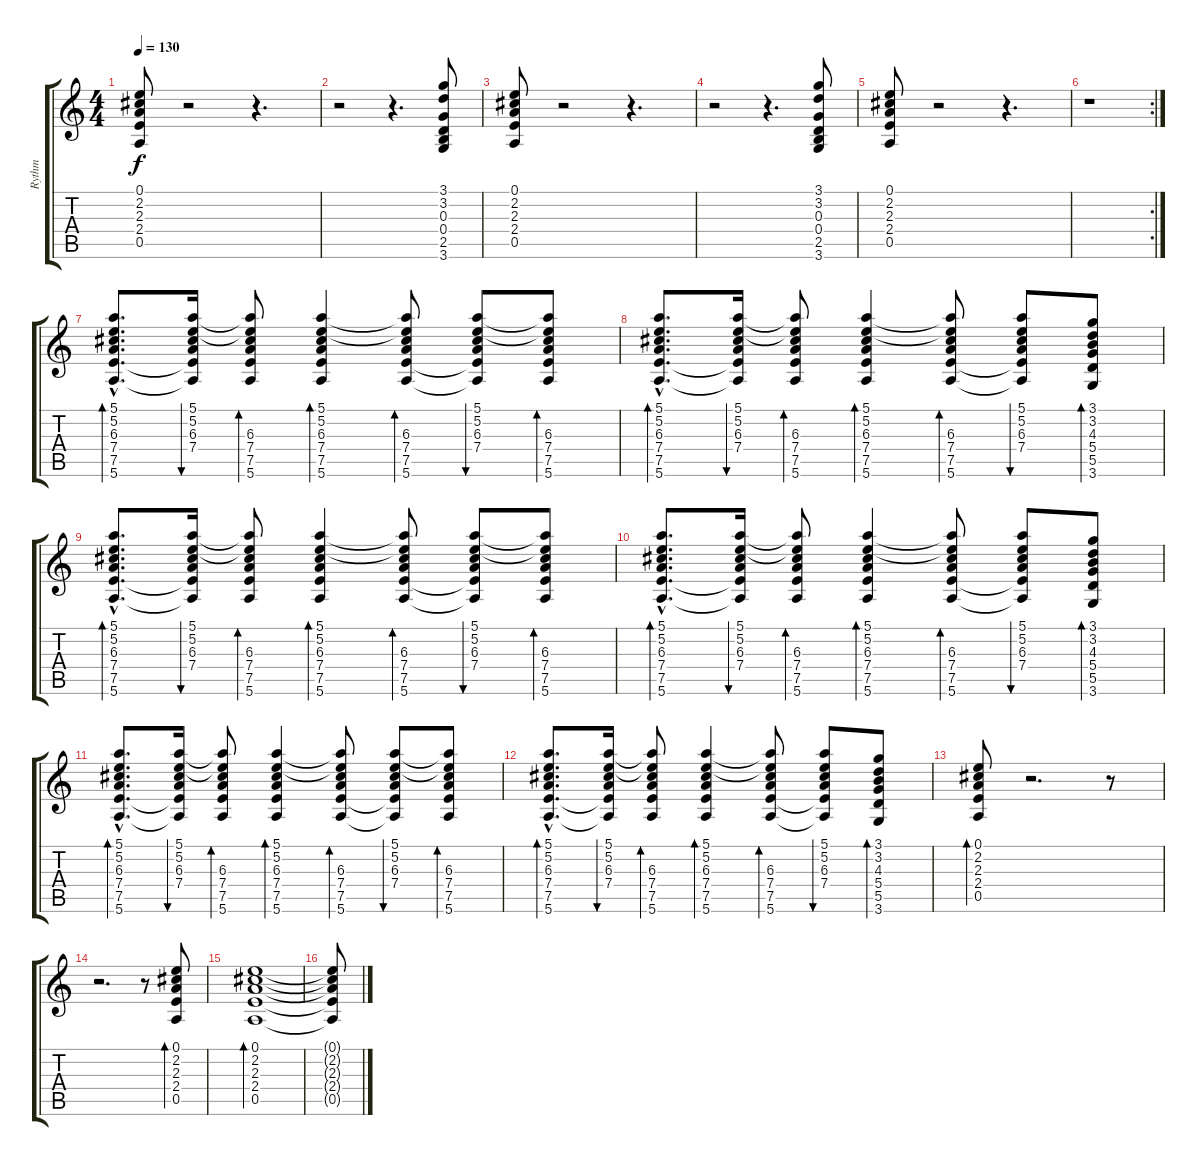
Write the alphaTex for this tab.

\track ("Rythm" "Rythm") {instrument acousticguitarsteel}
\staff {score tabs}
\tuning (E4 B3 G3 D3 A2 E2) {hide}
\ts (4 4)
\tempo 130
\clef g2
\ks c
(0.1 2.2 2.3 2.4 0.5).8{dy f} r.2 r.4{d} |
r.2 r.4{d} (3.1 3.2 0.3 0.4 2.5 3.6).8 |
(0.1 2.2 2.3 2.4 0.5).8 r.2 r.4{d} |
r.2 r.4{d} (3.1 3.2 0.3 0.4 2.5 3.6).8 |
(0.1 2.2 2.3 2.4 0.5).8 r.2 r.4{d} |
\rc 2
r.1 |
(5.1{hac} 5.2{hac} 6.3{hac} 7.4{hac} 7.5{hac} 5.6{hac}).8{d bd 30} (5.1 5.2 6.3 7.4 7.5{t} 5.6{t}).16{bu 30} (5.1{t} 5.2{t} 6.3 7.4 7.5 5.6).8{bd 30} (5.1 5.2 6.3 7.4 7.5 5.6).4{bd 30} (5.1{t} 5.2{t} 6.3 7.4 7.5 5.6).8{bd 30} (5.1 5.2 6.3 7.4 7.5{t} 5.6{t}).8{bu 30} (5.1{t} 5.2{t} 6.3 7.4 7.5 5.6).8{bd 30} |
(5.1{hac} 5.2{hac} 6.3{hac} 7.4{hac} 7.5{hac} 5.6{hac}).8{d bd 30} (5.1 5.2 6.3 7.4 7.5{t} 5.6{t}).16{bu 30} (5.1{t} 5.2{t} 6.3 7.4 7.5 5.6).8{bd 30} (5.1 5.2 6.3 7.4 7.5 5.6).4{bd 30} (5.1{t} 5.2{t} 6.3 7.4 7.5 5.6).8{bd 30} (5.1 5.2 6.3 7.4 7.5{t} 5.6{t}).8{bu 30} (3.1 3.2 4.3 5.4 5.5 3.6).8{bd 30} |
(5.1{hac} 5.2{hac} 6.3{hac} 7.4{hac} 7.5{hac} 5.6{hac}).8{d bd 30} (5.1 5.2 6.3 7.4 7.5{t} 5.6{t}).16{bu 30} (5.1{t} 5.2{t} 6.3 7.4 7.5 5.6).8{bd 30} (5.1 5.2 6.3 7.4 7.5 5.6).4{bd 30} (5.1{t} 5.2{t} 6.3 7.4 7.5 5.6).8{bd 30} (5.1 5.2 6.3 7.4 7.5{t} 5.6{t}).8{bu 30} (5.1{t} 5.2{t} 6.3 7.4 7.5 5.6).8{bd 30} |
(5.1{hac} 5.2{hac} 6.3{hac} 7.4{hac} 7.5{hac} 5.6{hac}).8{d bd 30} (5.1 5.2 6.3 7.4 7.5{t} 5.6{t}).16{bu 30} (5.1{t} 5.2{t} 6.3 7.4 7.5 5.6).8{bd 30} (5.1 5.2 6.3 7.4 7.5 5.6).4{bd 30} (5.1{t} 5.2{t} 6.3 7.4 7.5 5.6).8{bd 30} (5.1 5.2 6.3 7.4 7.5{t} 5.6{t}).8{bu 30} (3.1 3.2 4.3 5.4 5.5 3.6).8{bd 30} |
(5.1{hac} 5.2{hac} 6.3{hac} 7.4{hac} 7.5{hac} 5.6{hac}).8{d bd 30} (5.1 5.2 6.3 7.4 7.5{t} 5.6{t}).16{bu 30} (5.1{t} 5.2{t} 6.3 7.4 7.5 5.6).8{bd 30} (5.1 5.2 6.3 7.4 7.5 5.6).4{bd 30} (5.1{t} 5.2{t} 6.3 7.4 7.5 5.6).8{bd 30} (5.1 5.2 6.3 7.4 7.5{t} 5.6{t}).8{bu 30} (5.1{t} 5.2{t} 6.3 7.4 7.5 5.6).8{bd 30} |
(5.1{hac} 5.2{hac} 6.3{hac} 7.4{hac} 7.5{hac} 5.6{hac}).8{d bd 30} (5.1 5.2 6.3 7.4 7.5{t} 5.6{t}).16{bu 30} (5.1{t} 5.2{t} 6.3 7.4 7.5 5.6).8{bd 30} (5.1 5.2 6.3 7.4 7.5 5.6).4{bd 30} (5.1{t} 5.2{t} 6.3 7.4 7.5 5.6).8{bd 30} (5.1 5.2 6.3 7.4 7.5{t} 5.6{t}).8{bu 30} (3.1 3.2 4.3 5.4 5.5 3.6).8{bd 30} |
(0.1 2.2 2.3 2.4 0.5).8{bd 60} r.2{d} r.8 |
r.2{d} r.8 (0.1 2.2 2.3 2.4 0.5).8{bd 60} |
(0.1 2.2 2.3 2.4 0.5).1{bd 60} |
(0.1{t} 2.2{t} 2.3{t} 2.4{t} 0.5{t}).8
